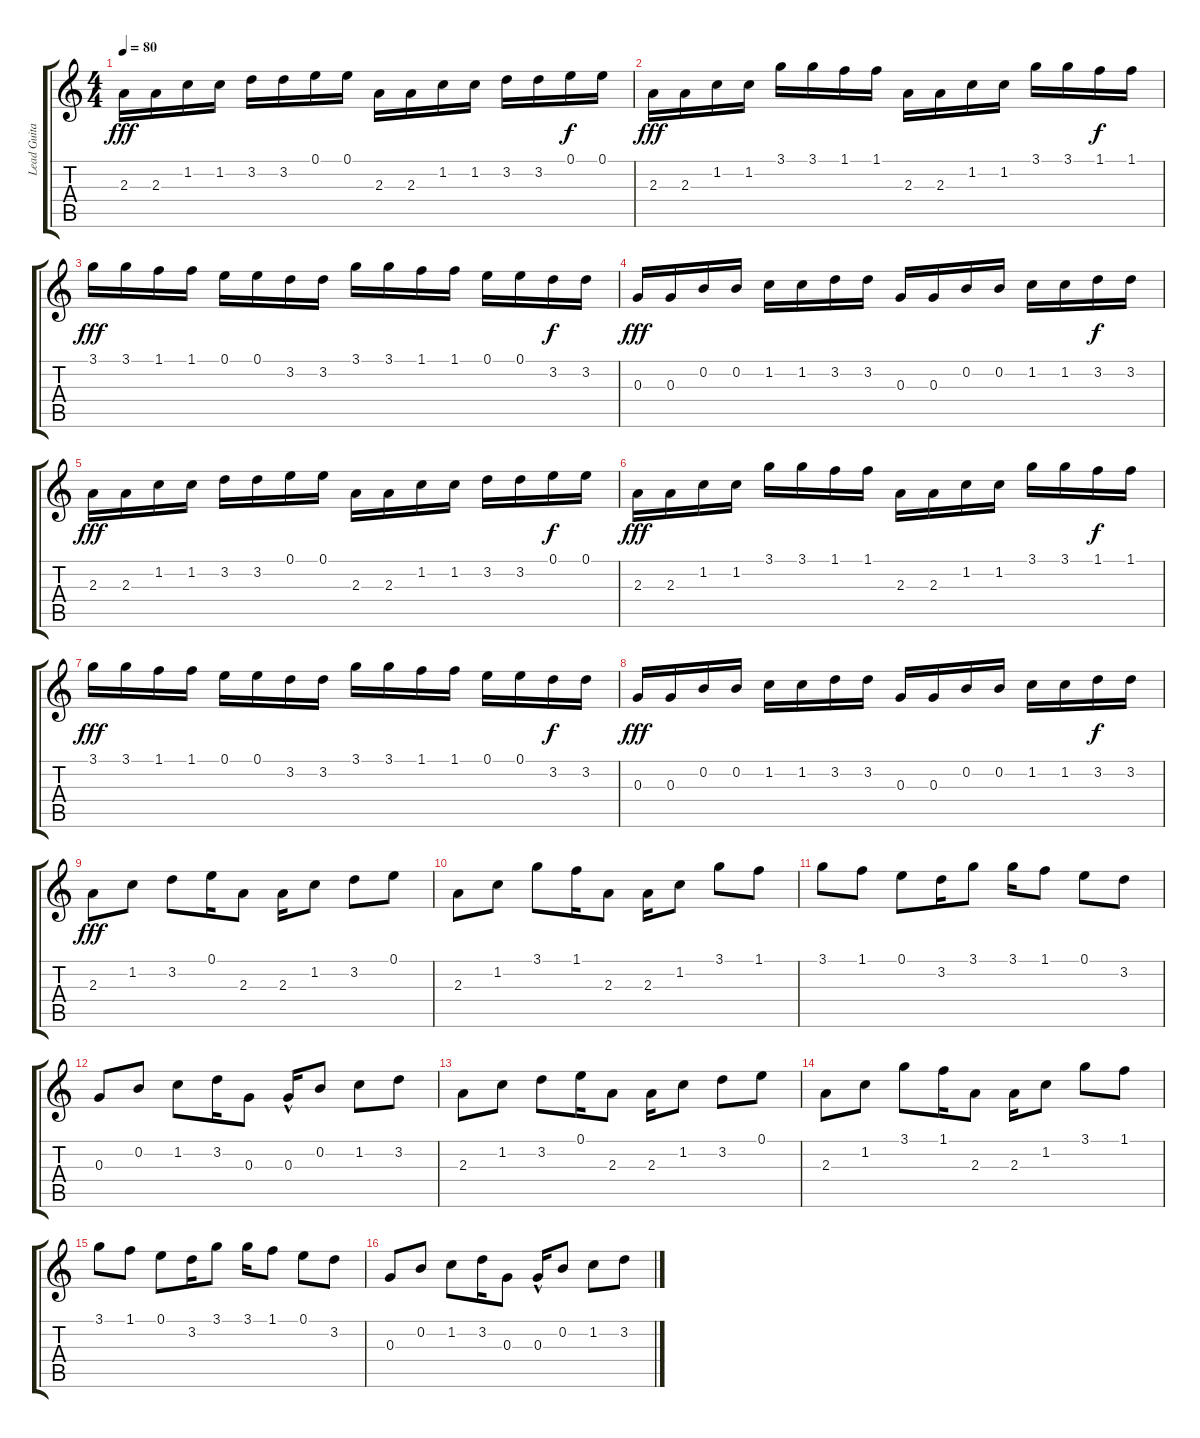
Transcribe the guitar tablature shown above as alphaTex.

\track ("Lead Guitar" "Lead Guita") {instrument distortionguitar}
\staff {score tabs}
\tuning (E4 B3 G3 D3 A2 E2) {hide}
\ts (4 4)
\tempo 80
\clef g2
\ks c
2.3.16{dy fff volume 11 instrument electricguitarmuted} 2.3.16 1.2.16 1.2.16 3.2.16 3.2.16 0.1.16 0.1.16 2.3.16 2.3.16 1.2.16 1.2.16 3.2.16 3.2.16 0.1.16{dy f} 0.1.16 |
2.3.16{dy fff} 2.3.16 1.2.16 1.2.16 3.1.16 3.1.16 1.1.16 1.1.16 2.3.16 2.3.16 1.2.16 1.2.16 3.1.16 3.1.16 1.1.16{dy f} 1.1.16 |
3.1.16{dy fff} 3.1.16 1.1.16 1.1.16 0.1.16 0.1.16 3.2.16 3.2.16 3.1.16 3.1.16 1.1.16 1.1.16 0.1.16 0.1.16 3.2.16{dy f} 3.2.16 |
0.3.16{dy fff} 0.3.16 0.2.16 0.2.16 1.2.16 1.2.16 3.2.16 3.2.16 0.3.16 0.3.16 0.2.16 0.2.16 1.2.16 1.2.16 3.2.16{dy f} 3.2.16 |
2.3.16{dy fff} 2.3.16 1.2.16 1.2.16 3.2.16 3.2.16 0.1.16 0.1.16 2.3.16 2.3.16 1.2.16 1.2.16 3.2.16 3.2.16 0.1.16{dy f} 0.1.16 |
2.3.16{dy fff} 2.3.16 1.2.16 1.2.16 3.1.16 3.1.16 1.1.16 1.1.16 2.3.16 2.3.16 1.2.16 1.2.16 3.1.16 3.1.16 1.1.16{dy f} 1.1.16 |
3.1.16{dy fff} 3.1.16 1.1.16 1.1.16 0.1.16 0.1.16 3.2.16 3.2.16 3.1.16 3.1.16 1.1.16 1.1.16 0.1.16 0.1.16 3.2.16{dy f} 3.2.16 |
0.3.16{dy fff} 0.3.16 0.2.16 0.2.16 1.2.16 1.2.16 3.2.16 3.2.16 0.3.16 0.3.16 0.2.16 0.2.16 1.2.16 1.2.16 3.2.16{dy f} 3.2.16 |
2.3.8{dy fff volume 16 instrument distortionguitar} 1.2.8 3.2.8 0.1.16 2.3.8 2.3.16 1.2.8 3.2.8 0.1.8 |
2.3.8 1.2.8 3.1.8 1.1.16 2.3.8 2.3.16 1.2.8 3.1.8 1.1.8 |
3.1.8 1.1.8 0.1.8 3.2.16 3.1.8 3.1.16 1.1.8 0.1.8 3.2.8 |
0.3.8 0.2.8 1.2.8 3.2.16 0.3.8 0.3{hac}.16 0.2.8 1.2.8 3.2.8 |
2.3.8 1.2.8 3.2.8 0.1.16 2.3.8 2.3.16 1.2.8 3.2.8 0.1.8 |
2.3.8 1.2.8 3.1.8 1.1.16 2.3.8 2.3.16 1.2.8 3.1.8 1.1.8 |
3.1.8 1.1.8 0.1.8 3.2.16 3.1.8 3.1.16 1.1.8 0.1.8 3.2.8 |
0.3.8 0.2.8 1.2.8 3.2.16 0.3.8 0.3{hac}.16 0.2.8 1.2.8 3.2.8
